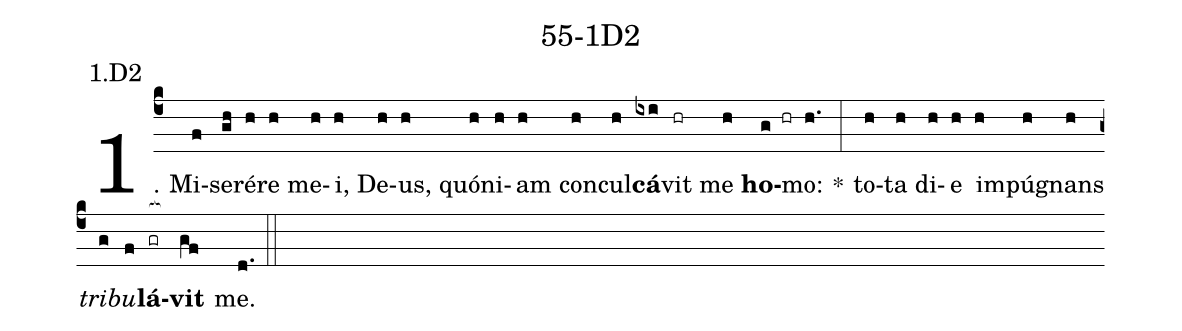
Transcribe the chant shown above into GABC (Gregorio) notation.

name: 55-1D2;
annotation: 1.D2;
%%
(c4)1. Mi(f)se(gh)ré(h)re(h) me(h)i,(h) De(h)us,(h) quón(h)i(h)am(h) con(h)cul(h)<b>cá</b>(ixi)vit(hr) me(h) <b>ho</b>(g hr)mo:(h.) *(:) to(h)ta(h) di(h)e(h) im(h)pú(h)gnans(h) <i>tri</i>(g)<i>bu</i>(f)<b>lá</b>(gr[ocb:1{])<b>vit</b>(gf[ocb:0}]) me.(d.) (::)
